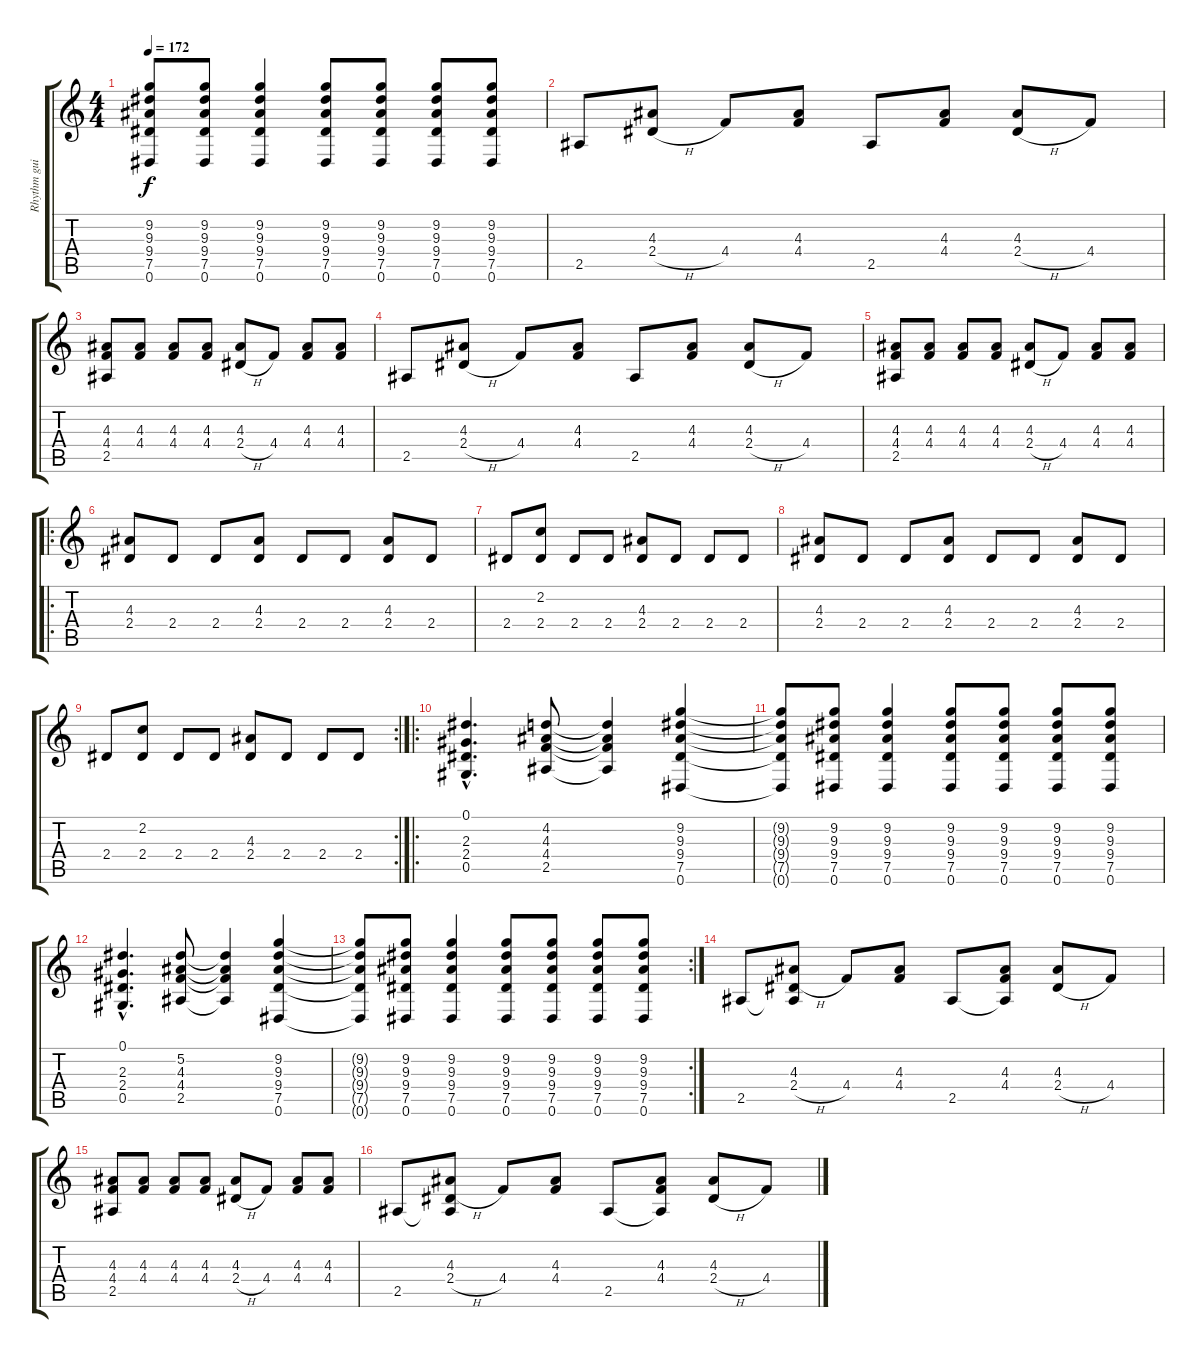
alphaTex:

\track ("Rhythm guitar" "Rhythm gui") {instrument overdrivenguitar}
\staff {score tabs}
\tuning (Eb4 Bb3 Gb3 Db3 Ab2 Eb2) {hide}
\ts (4 4)
\tempo 172
\clef g2
\ks c
(9.2{t} 9.3{t} 9.4{t} 7.5{t} 0.6{t}).8{dy f} (9.2 9.3 9.4 7.5 0.6).8 (9.2 9.3 9.4 7.5 0.6).4 (9.2 9.3 9.4 7.5 0.6).8 (9.2 9.3 9.4 7.5 0.6).8 (9.2 9.3 9.4 7.5 0.6).8 (9.2 9.3 9.4 7.5 0.6).8 |
2.5.8 (4.3 2.4{h}).8 4.4.8 (4.3 4.4).8 2.5.8 (4.3 4.4).8 (4.3 2.4{h}).8 4.4.8 |
(4.3 4.4 2.5).8 (4.3 4.4).8 (4.3 4.4).8 (4.3 4.4).8 (4.3 2.4{h}).8 4.4.8 (4.3 4.4).8 (4.3 4.4).8 |
2.5.8 (4.3 2.4{h}).8 4.4.8 (4.3 4.4).8 2.5.8 (4.3 4.4).8 (4.3 2.4{h}).8 4.4.8 |
(4.3 4.4 2.5).8 (4.3 4.4).8 (4.3 4.4).8 (4.3 4.4).8 (4.3 2.4{h}).8 4.4.8 (4.3 4.4).8 (4.3 4.4).8 |
\ro
(4.3 2.4).8 2.4.8 2.4.8 (4.3 2.4).8 2.4.8 2.4.8 (4.3 2.4).8 2.4.8 |
2.4.8 (2.2 2.4).8 2.4.8 2.4.8 (4.3 2.4).8 2.4.8 2.4.8 2.4.8 |
(4.3 2.4).8 2.4.8 2.4.8 (4.3 2.4).8 2.4.8 2.4.8 (4.3 2.4).8 2.4.8 |
\rc 2
2.4.8 (2.2 2.4).8 2.4.8 2.4.8 (4.3 2.4).8 2.4.8 2.4.8 2.4.8 |
\ro
(0.1{hac} 2.3{hac} 2.4{hac} 0.5{hac}).4{d} (4.2 4.3 4.4 2.5).8 (4.2{t} 4.3{t} 4.4{t} 2.5{t}).4 (9.2 9.3 9.4 7.5 0.6).4 |
(9.2{t} 9.3{t} 9.4{t} 7.5{t} 0.6{t}).8 (9.2 9.3 9.4 7.5 0.6).8 (9.2 9.3 9.4 7.5 0.6).4 (9.2 9.3 9.4 7.5 0.6).8 (9.2 9.3 9.4 7.5 0.6).8 (9.2 9.3 9.4 7.5 0.6).8 (9.2 9.3 9.4 7.5 0.6).8 |
(0.1{hac} 2.3{hac} 2.4{hac} 0.5{hac}).4{d} (5.2 4.3 4.4 2.5).8 (5.2{t} 4.3{t} 4.4{t} 2.5{t}).4 (9.2 9.3 9.4 7.5 0.6).4 |
\rc 2
(9.2{t} 9.3{t} 9.4{t} 7.5{t} 0.6{t}).8 (9.2 9.3 9.4 7.5 0.6).8 (9.2 9.3 9.4 7.5 0.6).4 (9.2 9.3 9.4 7.5 0.6).8 (9.2 9.3 9.4 7.5 0.6).8 (9.2 9.3 9.4 7.5 0.6).8 (9.2 9.3 9.4 7.5 0.6).8 |
2.5.8 (4.3 2.4{h} 2.5{t}).8 4.4.8 (4.3 4.4).8 2.5.8 (4.3 4.4 2.5{t}).8 (4.3 2.4{h}).8 4.4.8 |
(4.3 4.4 2.5).8 (4.3 4.4).8 (4.3 4.4).8 (4.3 4.4).8 (4.3 2.4{h}).8 4.4.8 (4.3 4.4).8 (4.3 4.4).8 |
2.5.8 (4.3 2.4{h} 2.5{t}).8 4.4.8 (4.3 4.4).8 2.5.8 (4.3 4.4 2.5{t}).8 (4.3 2.4{h}).8 4.4.8
